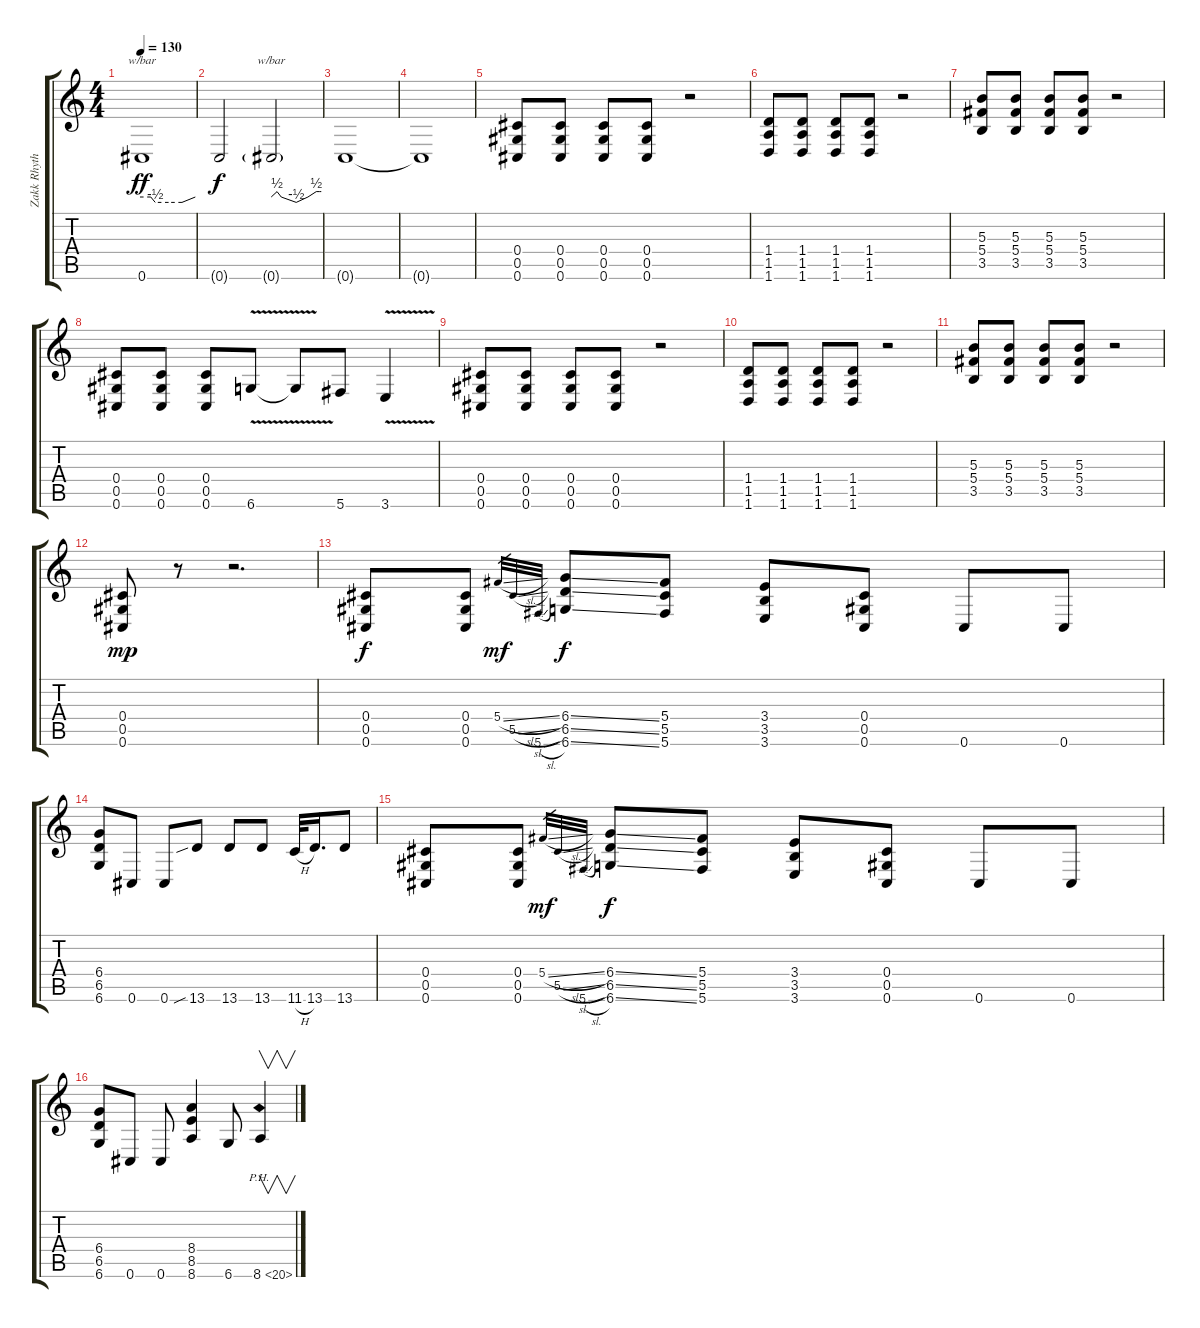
\track ("Zakk Rhythm" "Zakk Rhyth") {instrument distortionguitar}
\staff {score tabs}
\tuning (Eb4 Bb3 Gb3 Db3 Ab2 Db2) {hide}
\ts (4 4)
\tempo 130
\clef g2
\ks c
0.6.1{tbe (custom default 0 0 10 0 15 -2 30 -2 45 -2 60 0) dy ff} |
0.6{t}.2{dy f} 0.6{g}.2{tbe (custom default 0 0 7 2 12 0 30 -2 44 0 54 2 58 2 60 2)} |
0.6{t}.1 |
0.6{t}.1 |
(0.4 0.5 0.6).8 (0.4 0.5 0.6).8 (0.4 0.5 0.6).8 (0.4 0.5 0.6).8 r.2 |
(1.4 1.5 1.6).8 (1.4 1.5 1.6).8 (1.4 1.5 1.6).8 (1.4 1.5 1.6).8 r.2 |
(5.3 5.4 3.5).8 (5.3 5.4 3.5).8 (5.3 5.4 3.5).8 (5.3 5.4 3.5).8 r.2 |
(0.4 0.5 0.6).8 (0.4 0.5 0.6).8 (0.4 0.5 0.6).8 6.6{v}.8 6.6{t}.8 5.6.8 3.6{v}.4 |
(0.4 0.5 0.6).8 (0.4 0.5 0.6).8 (0.4 0.5 0.6).8 (0.4 0.5 0.6).8 r.2 |
(1.4 1.5 1.6).8 (1.4 1.5 1.6).8 (1.4 1.5 1.6).8 (1.4 1.5 1.6).8 r.2 |
(5.3 5.4 3.5).8 (5.3 5.4 3.5).8 (5.3 5.4 3.5).8 (5.3 5.4 3.5).8 r.2 |
(0.4 0.5 0.6).8{dy mp} r.8 r.2{d} |
(0.4 0.5 0.6).8{dy f} (0.4 0.5 0.6).8 5.4{sl}.32{gr dy mf} 5.5{sl}.32{gr} 5.6{sl}.32{gr} (6.4{ss} 6.5{ss} 6.6{ss}).8{dy f} (5.4 5.5 5.6).8 (3.4 3.5 3.6).8 (0.4 0.5 0.6).8 0.6.8 0.6.8 |
(6.4 6.5 6.6).8 0.6.8 0.6.8 13.6{sib}.8 13.6.8 13.6.8 11.6{h}.32 13.6.16{d} 13.6.8 |
(0.4 0.5 0.6).8 (0.4 0.5 0.6).8 5.4{sl}.32{gr dy mf} 5.5{sl}.32{gr} 5.6{sl}.32{gr} (6.4{ss} 6.5{ss} 6.6{ss}).8{dy f} (5.4 5.5 5.6).8 (3.4 3.5 3.6).8 (0.4 0.5 0.6).8 0.6.8 0.6.8 |
(6.4 6.5 6.6).8 0.6.8 0.6.8 (8.4 8.5 8.6).4 6.6.8 8.6{ph 12}.4{v}
